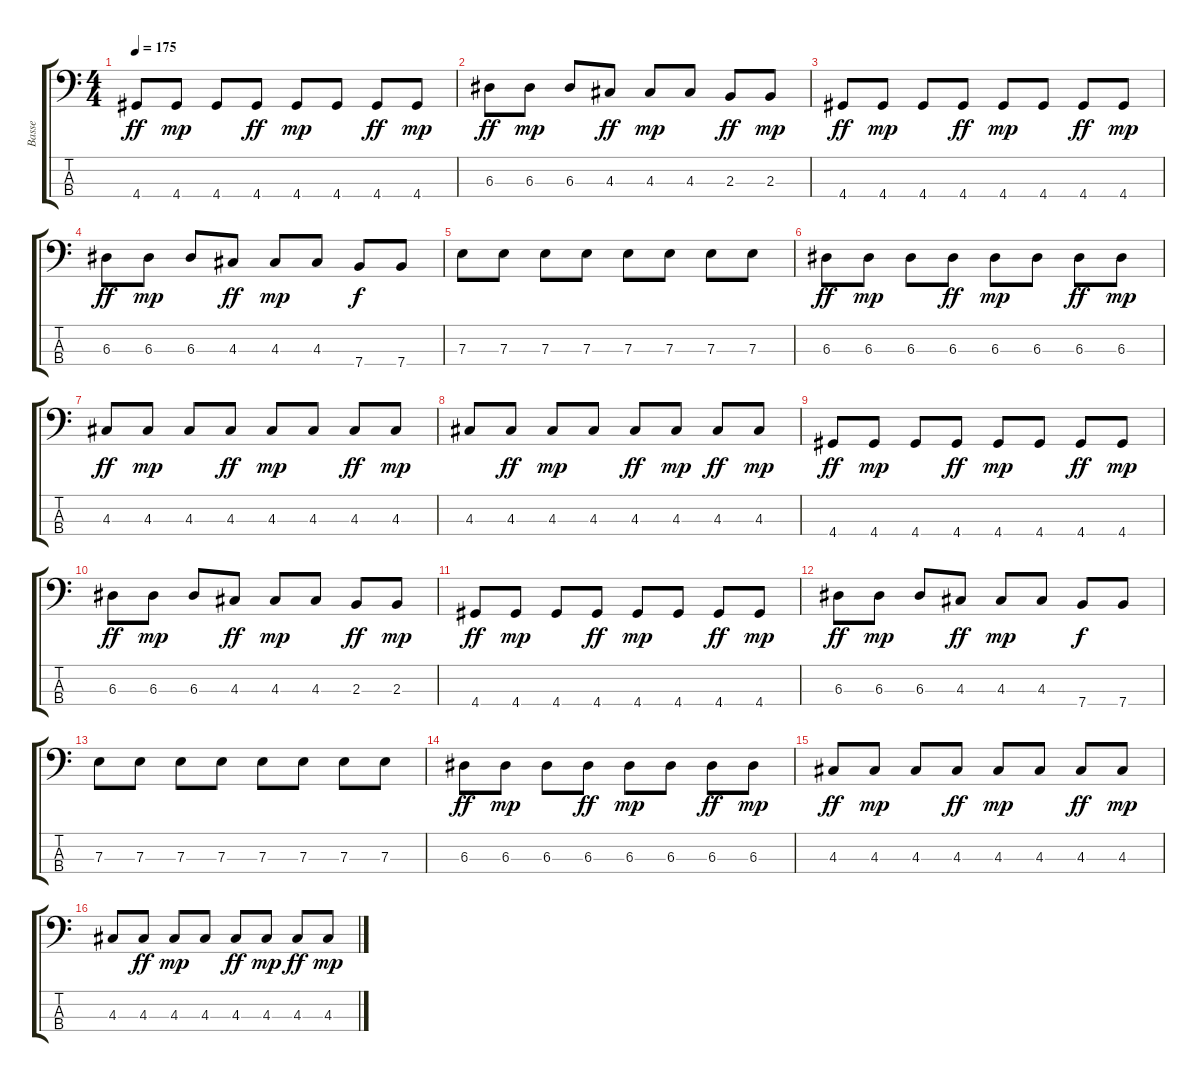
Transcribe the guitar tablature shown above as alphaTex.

\track ("Basse" "Basse") {instrument electricbassfinger}
\staff {score tabs}
\tuning (G2 D2 A1 E1) {hide}
\ts (4 4)
\tempo 175
\clef f4
\ks c
4.4.8{dy ff} 4.4.8{dy mp} 4.4.8 4.4.8{dy ff} 4.4.8{dy mp} 4.4.8 4.4.8{dy ff} 4.4.8{dy mp} |
6.3.8{dy ff} 6.3.8{dy mp} 6.3.8 4.3.8{dy ff} 4.3.8{dy mp} 4.3.8 2.3.8{dy ff} 2.3.8{dy mp} |
4.4.8{dy ff} 4.4.8{dy mp} 4.4.8 4.4.8{dy ff} 4.4.8{dy mp} 4.4.8 4.4.8{dy ff} 4.4.8{dy mp} |
6.3.8{dy ff} 6.3.8{dy mp} 6.3.8 4.3.8{dy ff} 4.3.8{dy mp} 4.3.8 7.4.8{dy f} 7.4.8 |
7.3.8 7.3.8 7.3.8 7.3.8 7.3.8 7.3.8 7.3.8 7.3.8 |
6.3.8{dy ff} 6.3.8{dy mp} 6.3.8 6.3.8{dy ff} 6.3.8{dy mp} 6.3.8 6.3.8{dy ff} 6.3.8{dy mp} |
4.3.8{dy ff} 4.3.8{dy mp} 4.3.8 4.3.8{dy ff} 4.3.8{dy mp} 4.3.8 4.3.8{dy ff} 4.3.8{dy mp} |
4.3.8 4.3.8{dy ff} 4.3.8{dy mp} 4.3.8 4.3.8{dy ff} 4.3.8{dy mp} 4.3.8{dy ff} 4.3.8{dy mp} |
4.4.8{dy ff} 4.4.8{dy mp} 4.4.8 4.4.8{dy ff} 4.4.8{dy mp} 4.4.8 4.4.8{dy ff} 4.4.8{dy mp} |
6.3.8{dy ff} 6.3.8{dy mp} 6.3.8 4.3.8{dy ff} 4.3.8{dy mp} 4.3.8 2.3.8{dy ff} 2.3.8{dy mp} |
4.4.8{dy ff} 4.4.8{dy mp} 4.4.8 4.4.8{dy ff} 4.4.8{dy mp} 4.4.8 4.4.8{dy ff} 4.4.8{dy mp} |
6.3.8{dy ff} 6.3.8{dy mp} 6.3.8 4.3.8{dy ff} 4.3.8{dy mp} 4.3.8 7.4.8{dy f} 7.4.8 |
7.3.8 7.3.8 7.3.8 7.3.8 7.3.8 7.3.8 7.3.8 7.3.8 |
6.3.8{dy ff} 6.3.8{dy mp} 6.3.8 6.3.8{dy ff} 6.3.8{dy mp} 6.3.8 6.3.8{dy ff} 6.3.8{dy mp} |
4.3.8{dy ff} 4.3.8{dy mp} 4.3.8 4.3.8{dy ff} 4.3.8{dy mp} 4.3.8 4.3.8{dy ff} 4.3.8{dy mp} |
4.3.8 4.3.8{dy ff} 4.3.8{dy mp} 4.3.8 4.3.8{dy ff} 4.3.8{dy mp} 4.3.8{dy ff} 4.3.8{dy mp}
